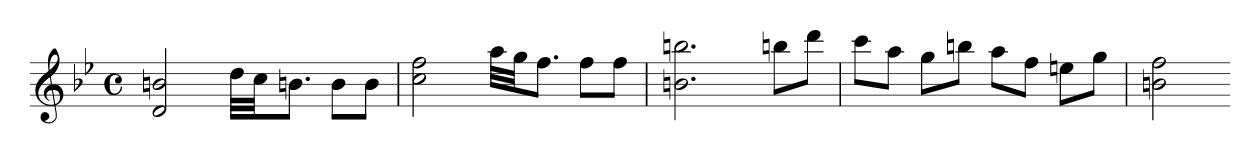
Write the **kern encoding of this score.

**kern
*part1
*staff1
*clefG2
*k[b-e-]
*M4/4
*met(c)
=
2bn 2d
32ddLLL
32ccJJ
8.bnJ
8bL
8bJ
=
2ff 2cc
32aaLLL
32ggJJ
8.ffJ
8ffL
8ffJ
=
2.bbn 2.bn
8bbnL
8dddJ
=
8cccL
8aaJ
8ggL
8bbnJ
8aaL
8ffJ
8eenL
8ggJ
=
2ff 2bn
=-
*-
